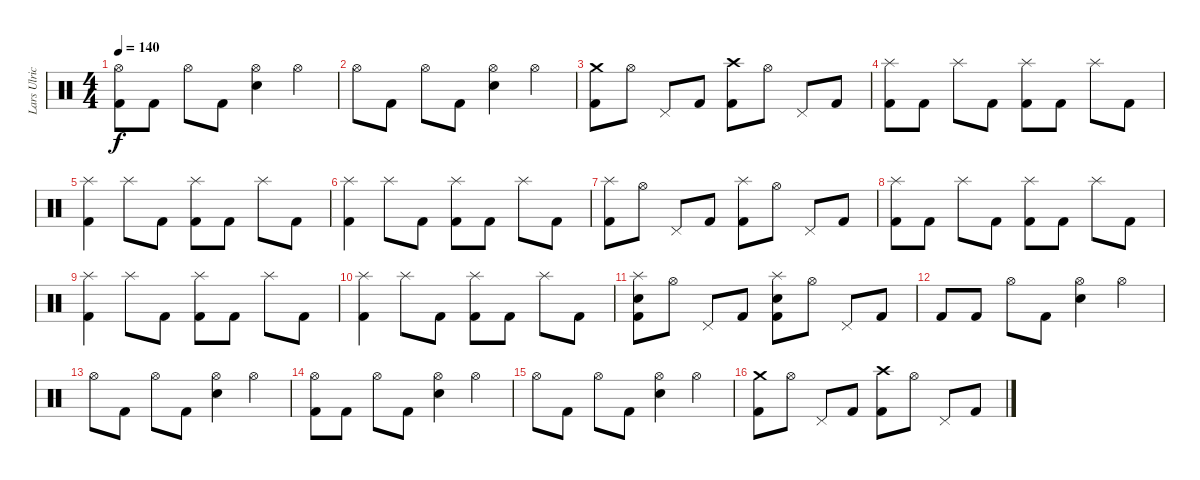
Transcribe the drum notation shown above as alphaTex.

\track ("Lars Ulrich" "Lars Ulric") {instrument percussion}
\staff {score}
\articulation defaults
\ts (4 4)
\tempo 140
\clef neutral
\ks c
("Hi-Hat (open)" "Kick (hit) 2").8{dy f} "Kick (hit) 2".8 "Hi-Hat (open)".8 "Kick (hit) 2".8 ("Hi-Hat (open)" "Electric Snare (hit)").4 "Hi-Hat (open)".4 |
"Hi-Hat (open)".8 "Kick (hit) 2".8 "Hi-Hat (open)".8 "Kick (hit) 2".8 ("Hi-Hat (open)" "Electric Snare (hit)").4 "Hi-Hat (open)".4 |
("Crash medium (hit)" "Kick (hit) 2").8 "Hi-Hat (open)".8 "Pedal Hi-Hat (hit)".8 "Kick (hit) 2".8 ("Crash high (hit)" "Kick (hit) 2").8 "Hi-Hat (open)".8 "Pedal Hi-Hat (hit)".8 "Kick (hit) 2".8 |
("Splash (hit)" "Kick (hit) 2").8 "Kick (hit) 2".8 "Splash (hit)".8 "Kick (hit) 2".8 ("Splash (hit)" "Kick (hit) 2").8 "Kick (hit) 2".8 "Splash (hit)".8 "Kick (hit) 2".8 |
("Splash (hit)" "Kick (hit) 2").4 "Splash (hit)".8 "Kick (hit) 2".8 ("Splash (hit)" "Kick (hit) 2").8 "Kick (hit) 2".8 "Splash (hit)".8 "Kick (hit) 2".8 |
("Splash (hit)" "Kick (hit) 2").4 "Splash (hit)".8 "Kick (hit) 2".8 ("Splash (hit)" "Kick (hit) 2").8 "Kick (hit) 2".8 "Splash (hit)".8 "Kick (hit) 2".8 |
("Splash (hit)" "Kick (hit) 2").8 "Hi-Hat (open)".8 "Pedal Hi-Hat (hit)".8 "Kick (hit) 2".8 ("Splash (hit)" "Kick (hit) 2").8 "Hi-Hat (open)".8 "Pedal Hi-Hat (hit)".8 "Kick (hit) 2".8 |
("Splash (hit)" "Kick (hit) 2").8 "Kick (hit) 2".8 "Splash (hit)".8 "Kick (hit) 2".8 ("Splash (hit)" "Kick (hit) 2").8 "Kick (hit) 2".8 "Splash (hit)".8 "Kick (hit) 2".8 |
("Splash (hit)" "Kick (hit) 2").4 "Splash (hit)".8 "Kick (hit) 2".8 ("Splash (hit)" "Kick (hit) 2").8 "Kick (hit) 2".8 "Splash (hit)".8 "Kick (hit) 2".8 |
("Splash (hit)" "Kick (hit) 2").4 "Splash (hit)".8 "Kick (hit) 2".8 ("Splash (hit)" "Kick (hit) 2").8 "Kick (hit) 2".8 "Splash (hit)".8 "Kick (hit) 2".8 |
("Splash (hit)" "Electric Snare (hit)" "Kick (hit) 2").8 "Hi-Hat (open)".8 "Pedal Hi-Hat (hit)".8 "Kick (hit) 2".8 ("Splash (hit)" "Electric Snare (hit)" "Kick (hit) 2").8 "Hi-Hat (open)".8 "Pedal Hi-Hat (hit)".8 "Kick (hit) 2".8 |
"Kick (hit) 2".8 "Kick (hit) 2".8 "Hi-Hat (open)".8 "Kick (hit) 2".8 ("Hi-Hat (open)" "Electric Snare (hit)").4 "Hi-Hat (open)".4 |
"Hi-Hat (open)".8 "Kick (hit) 2".8 "Hi-Hat (open)".8 "Kick (hit) 2".8 ("Hi-Hat (open)" "Electric Snare (hit)").4 "Hi-Hat (open)".4 |
("Hi-Hat (open)" "Kick (hit) 2").8 "Kick (hit) 2".8 "Hi-Hat (open)".8 "Kick (hit) 2".8 ("Hi-Hat (open)" "Electric Snare (hit)").4 "Hi-Hat (open)".4 |
"Hi-Hat (open)".8 "Kick (hit) 2".8 "Hi-Hat (open)".8 "Kick (hit) 2".8 ("Hi-Hat (open)" "Electric Snare (hit)").4 "Hi-Hat (open)".4 |
("Crash medium (hit)" "Kick (hit) 2").8 "Hi-Hat (open)".8 "Pedal Hi-Hat (hit)".8 "Kick (hit) 2".8 ("Crash high (hit)" "Kick (hit) 2").8 "Hi-Hat (open)".8 "Pedal Hi-Hat (hit)".8 "Kick (hit) 2".8
